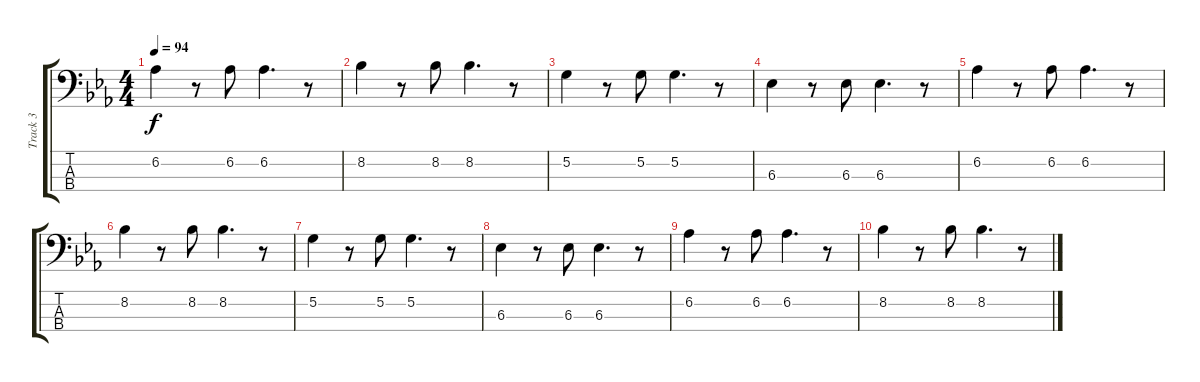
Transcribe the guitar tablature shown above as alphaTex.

\track ("Track 3" "Track 3") {instrument electricbassfinger}
\staff {score tabs}
\tuning (G2 D2 A1 E1) {hide}
\ts (4 4)
\tempo 94
\clef f4
\ks eb
6.2.4{dy f} r.8 6.2.8 6.2.4{d} r.8 |
8.2.4 r.8 8.2.8 8.2.4{d} r.8 |
5.2.4 r.8 5.2.8 5.2.4{d} r.8 |
6.3.4 r.8 6.3.8 6.3.4{d} r.8 |
6.2.4 r.8 6.2.8 6.2.4{d} r.8 |
8.2.4 r.8 8.2.8 8.2.4{d} r.8 |
5.2.4 r.8 5.2.8 5.2.4{d} r.8 |
6.3.4 r.8 6.3.8 6.3.4{d} r.8 |
6.2.4 r.8 6.2.8 6.2.4{d} r.8 |
8.2.4 r.8 8.2.8 8.2.4{d} r.8
